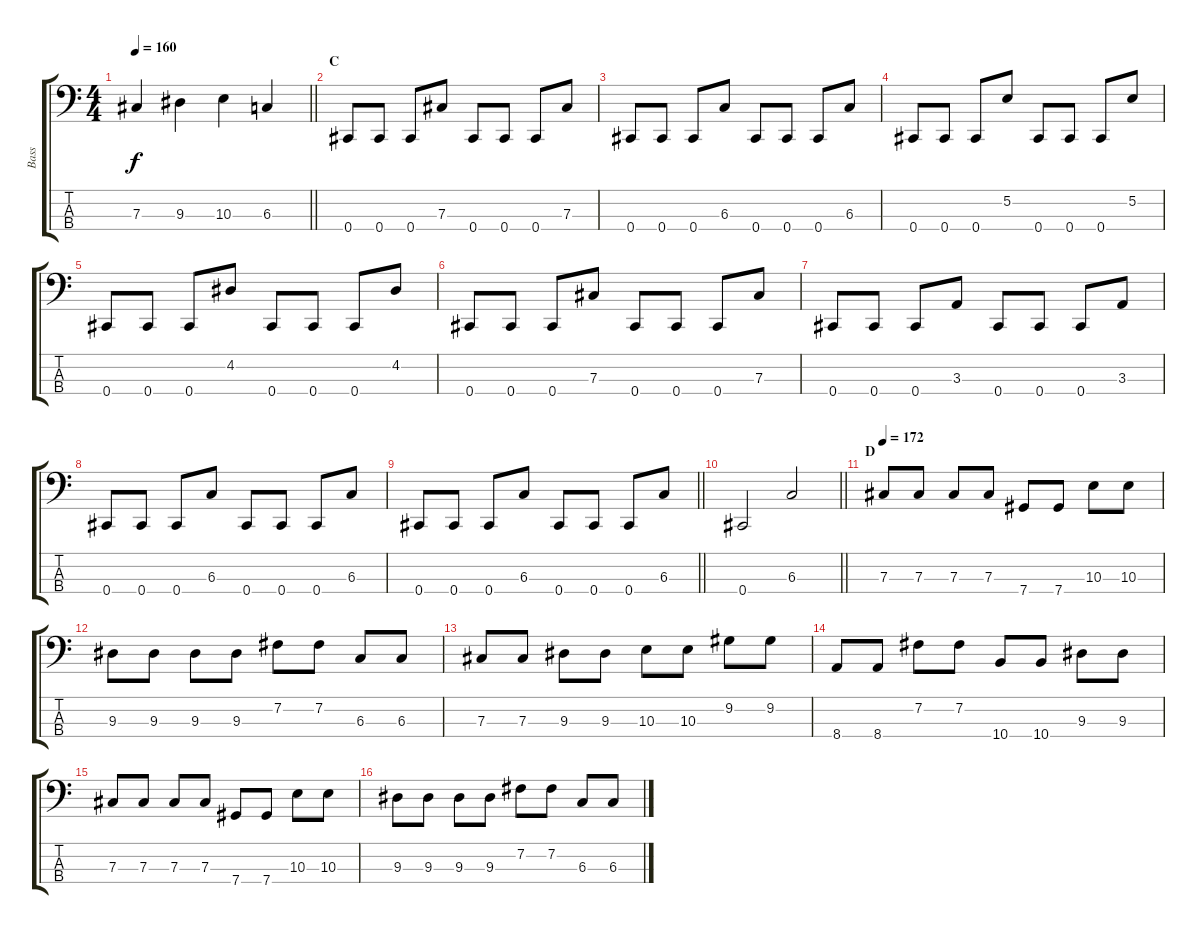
\track ("Bass" "Bass") {instrument electricbassfinger}
\staff {score tabs}
\tuning (E2 B1 Gb1 Db1) {hide}
\ts (4 4)
\tempo 160
\clef f4
\barLineRight lightlight
\ks c
7.3.4{dy f} 9.3.4 10.3.4 6.3.4 |
\section ("" "C")
0.4.8 0.4.8 0.4.8 7.3.8 0.4.8 0.4.8 0.4.8 7.3.8 |
0.4.8 0.4.8 0.4.8 6.3.8 0.4.8 0.4.8 0.4.8 6.3.8 |
0.4.8 0.4.8 0.4.8 5.2.8 0.4.8 0.4.8 0.4.8 5.2.8 |
0.4.8 0.4.8 0.4.8 4.2.8 0.4.8 0.4.8 0.4.8 4.2.8 |
0.4.8 0.4.8 0.4.8 7.3.8 0.4.8 0.4.8 0.4.8 7.3.8 |
0.4.8 0.4.8 0.4.8 3.3.8 0.4.8 0.4.8 0.4.8 3.3.8 |
0.4.8 0.4.8 0.4.8 6.3.8 0.4.8 0.4.8 0.4.8 6.3.8 |
\barLineRight lightlight
0.4.8 0.4.8 0.4.8 6.3.8 0.4.8 0.4.8 0.4.8 6.3.8 |
\section ("" "")
\barLineRight lightlight
0.4.2 6.3.2 |
\section ("" "D")
\tempo 172
7.3.8 7.3.8 7.3.8 7.3.8 7.4.8 7.4.8 10.3.8 10.3.8 |
9.3.8 9.3.8 9.3.8 9.3.8 7.2.8 7.2.8 6.3.8 6.3.8 |
7.3.8 7.3.8 9.3.8 9.3.8 10.3.8 10.3.8 9.2.8 9.2.8 |
8.4.8 8.4.8 7.2.8 7.2.8 10.4.8 10.4.8 9.3.8 9.3.8 |
7.3.8 7.3.8 7.3.8 7.3.8 7.4.8 7.4.8 10.3.8 10.3.8 |
9.3.8 9.3.8 9.3.8 9.3.8 7.2.8 7.2.8 6.3.8 6.3.8
